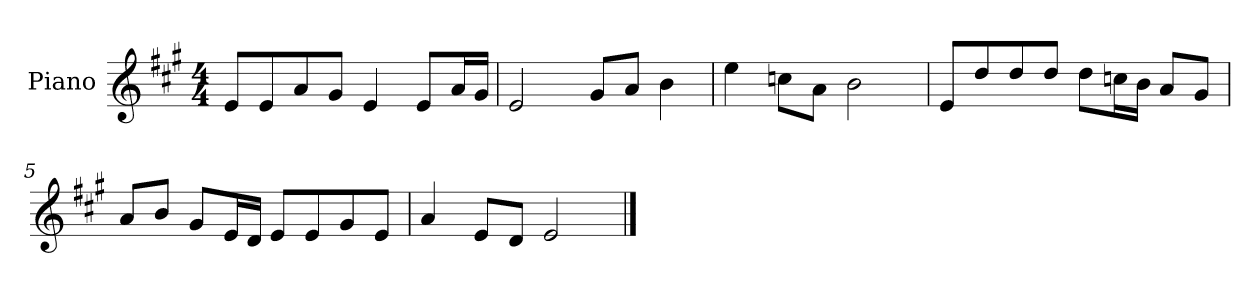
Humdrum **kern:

**kern
*part1
*staff1
*I"Piano
*I'P-no
*clefG2
*k[f#c#g#]
*M4/4
*MM90
=1
8e/L
8e/
8a/
8g#/J
4e/
8e/L
16a/L
16g#/JJ
=2
2e/
8g#/L
8a/J
4b\
=3
4ee\
8ccn\L
8a\J
2b\
=4
8e/L
8dd/
8dd/
8dd/J
8dd\L
16ccn\L
16b\JJ
8a/L
8g#/J
=5
8a/L
8b/J
8g#/L
16e/L
16d/JJ
8e/L
8e/
8g#/
8e/J
!!LO:LB:g=z
=6
4a/
8e/L
8d/J
2e/
==
*-
